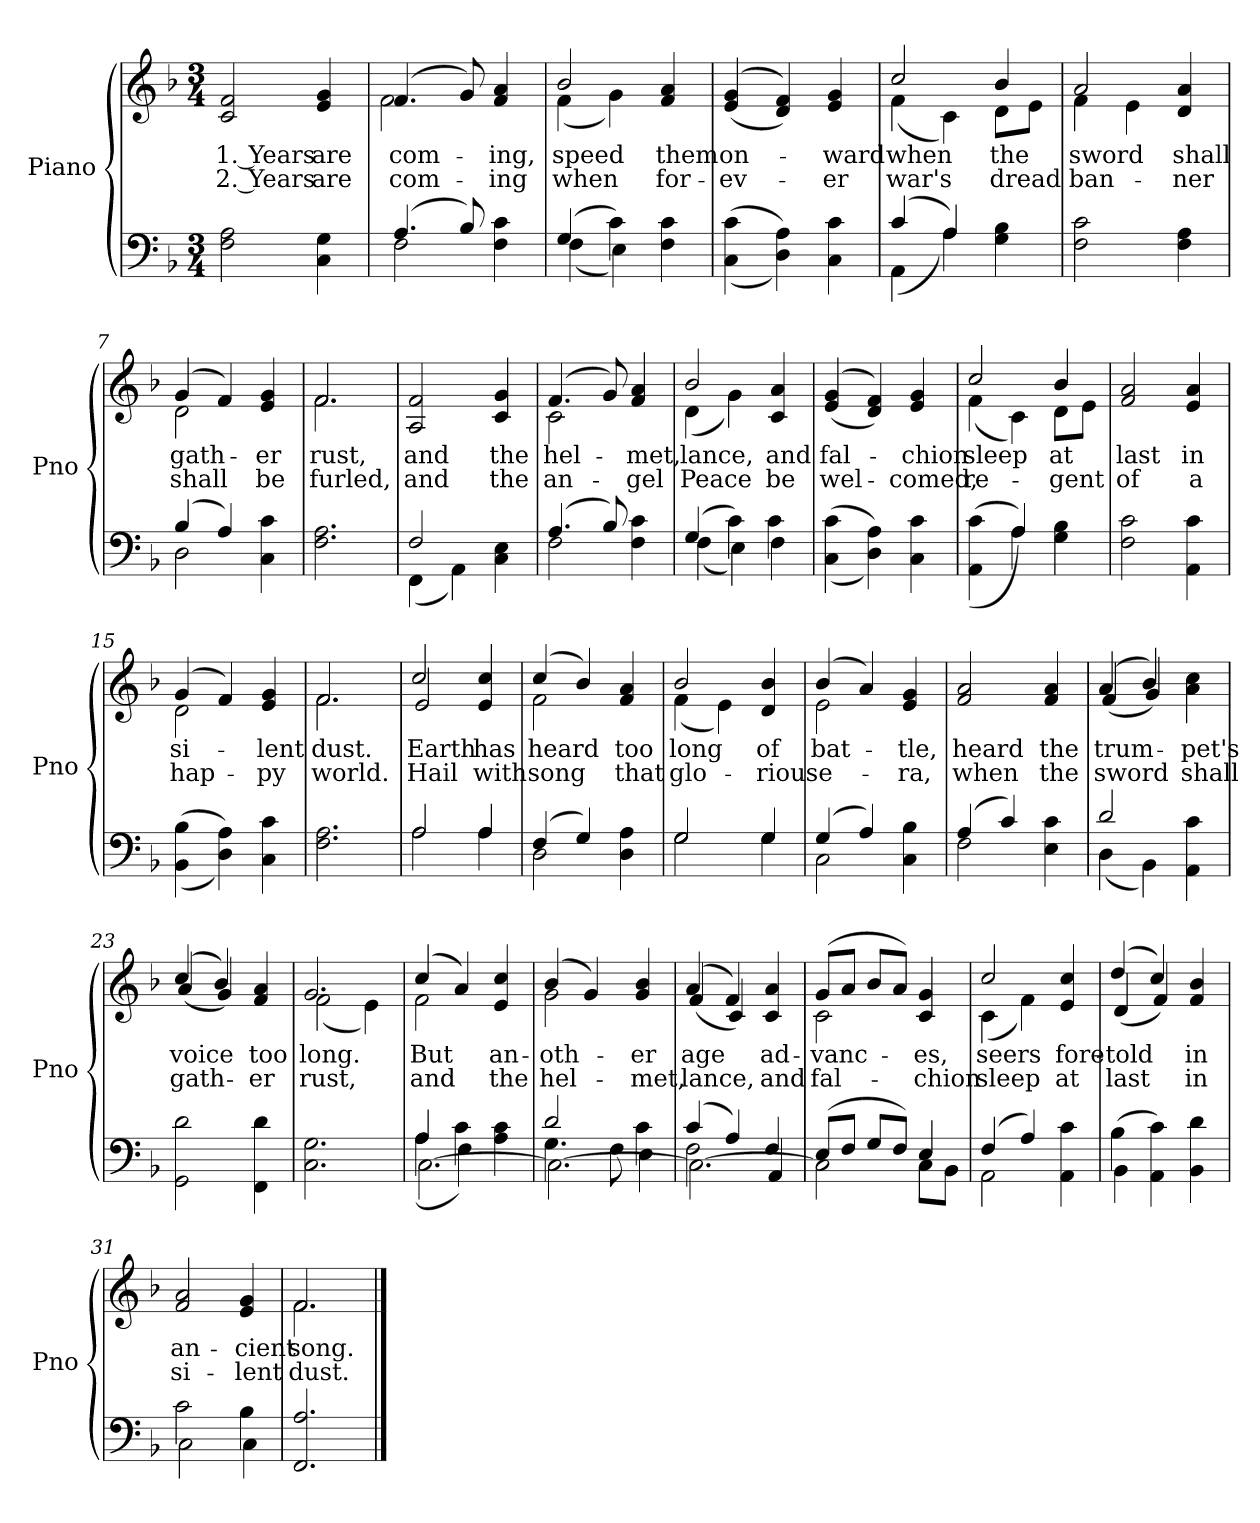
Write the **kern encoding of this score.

**kern	**kern	**text	**text
*part2	*part1	*part1	*part1
*staff2	*staff1	*staff1	*staff1
*I"Piano	*I"Piano	*	*
*I'Pno	*I'Pno	*	*
*clefF4	*clefG2	*	*
*k[b-]	*k[b-]	*	*
*M3/4	*M3/4	*	*
*MM126	*MM126	*	*
=1	=1	=1	=1
!	!	!LO:LY:b	!LO:LY:b
2F\ 2A\	2c/ 2f/	1. Years	2. Years
!	!	!LO:LY:b	!LO:LY:b
4C\ 4G\	4e/ 4g/	are	are
=2	=2	=2	=2
*^	*	*	*
!	!	!	!LO:LY:b	!LO:LY:b
*	*	*^	*	*
(>4.A/	2F\	(>4.f/	2f\	com-	com-
8B-/)	.	8g/)	.	.	.
!	!	!	!	!LO:LY:b	!LO:LY:b
4F\ 4c\	4ryy	4f/ 4a/	4ryy	-ing,	-ing
=3	=3	=3	=3	=3	=3
!	!	!	!	!LO:LY:b	!LO:LY:b
(>4G/	(4F\	2b-/	(<4f\	speed	when
4c\)	4E\)	.	4g\)	.	.
!	!	!	!	!LO:LY:b	!LO:LY:b
4F\ 4c\	4ryy	4f/ 4a/	4ryy	them	for-
=4	=4	=4	=4	=4	=4
!	!	!	!	!LO:LY:b	!LO:LY:b
*v	*v	*	*	*	*
*	*v	*v	*	*
(<(>4C\ 4c\	(<(>4e/ 4g/	on-	-ev-
4D\ 4A\))	4d/ 4f/))	.	.
!	!	!LO:LY:b	!LO:LY:b
4C\ 4c\	4e/ 4g/	-ward	-er
=5	=5	=5	=5
*^	*	*	*
!	!	!	!LO:LY:b	!LO:LY:b
*	*	*^	*	*
(>4c/	(4AA\	2cc/	(<4f\	when	war's
4A/)	4A\)	.	4c\)	.	.
!	!	!	!	!LO:LY:b	!LO:LY:b
4G\ 4B-\	4ryy	4b-/	8d\L	the	dread
.	.	.	8e\J	.	.
*v	*v	*	*	*	*
!!LO:LB:g=z	!!
=6	=6	=6	=6	=6
!	!	!	!LO:LY:b	!LO:LY:b
2F\ 2c\	2a/	4f\	sword	ban-
.	.	4e\	.	.
!	!	!	!LO:LY:b	!LO:LY:b
4F\ 4A\	4d/ 4a/	4ryy	shall	-ner
=7	=7	=7	=7	=7
*^	*	*	*	*
!	!	!	!	!LO:LY:b	!LO:LY:b
(>4B-/	2D\	(>4g/	2d\	gath-	shall
4A/)	.	4f/)	.	.	.
!	!	!	!	!LO:LY:b	!LO:LY:b
4C\ 4c\	4ryy	4e/ 4g/	4ryy	-er	be
=8	=8	=8	=8	=8	=8
!	!	!	!	!LO:LY:b	!LO:LY:b
*v	*v	*	*	*	*
2.F\ 2.A\	2.f/	2.f\	rust,	furled,
=9	=9	=9	=9	=9
*^	*	*	*	*
!	!	!	!	!LO:LY:b	!LO:LY:b
*	*	*v	*v	*	*
2F/	(<4FF\	2A/ 2f/	and	and
.	4AA\)	.	.	.
!	!	!	!LO:LY:b	!LO:LY:b
4C\ 4E\	4ryy	4c/ 4g/	the	the
=10	=10	=10	=10	=10
!	!	!	!LO:LY:b	!LO:LY:b
*	*	*^	*	*
(>4.A/	2F\	(>4.f/	2c\	hel-	an-
8B-/)	.	8g/)	.	.	.
!	!	!	!	!LO:LY:b	!LO:LY:b
4F\ 4c\	4ryy	4f/ 4a/	4ryy	-met,	-gel
=11	=11	=11	=11	=11	=11
!	!	!	!	!LO:LY:b	!LO:LY:b
(>4G/	(4F\	2b-/	(<4d\	lance,	Peace
4c\)	4E\)	.	4g\)	.	.
!	!	!	!	!LO:LY:b	!LO:LY:b
4F\	4c\	4c/ 4a/	4ryy	and	be
!!LO:LB:g=z
=12	=12	=12	=12	=12	=12
!	!	!	!	!LO:LY:b	!LO:LY:b
*v	*v	*	*	*	*
*	*v	*v	*	*
(<(4C\ 4c\	(<(>4e/ 4g/	fal-	wel-
4D\ 4A\))	4d/ 4f/))	.	.
!	!	!LO:LY:b	!LO:LY:b
4C\ 4c\	4e/ 4g/	-chion	-comed,
=13	=13	=13	=13
*^	*	*	*
!	!	!	!LO:LY:b	!LO:LY:b
*	*	*^	*	*
(>(<4AA\ 4c\	4ryy	2cc/	(<4f\	sleep	re-
4A/))	4A\	.	4c\)	.	.
!	!	!	!	!LO:LY:b	!LO:LY:b
4G\ 4B-\	4ryy	4b-/	8d\L	at	-gent
.	.	.	8e\J	.	.
*v	*v	*	*	*	*
=14	=14	=14	=14	=14
!	!	!	!LO:LY:b	!LO:LY:b
*	*v	*v	*	*
2F\ 2c\	2f/ 2a/	last	of
!	!	!LO:LY:b	!LO:LY:b
4AA\ 4c\	4e/ 4a/	in	a
=15	=15	=15	=15
!	!	!LO:LY:b	!LO:LY:b
*	*^	*	*
(>(<4BB-\ 4B-\	(>4g/	2d\	si-	hap-
4D\ 4A\))	4f/)	.	.	.
!	!	!	!LO:LY:b	!LO:LY:b
4C\ 4c\	4e/ 4g/	4ryy	-lent	-py
=16	=16	=16	=16	=16
!	!	!	!LO:LY:b	!LO:LY:b
2.F\ 2.A\	2.f/	2.f\	dust.	world.
!!LO:PB:g=z	!!
=17	=17	=17	=17	=17
*^	*	*	*	*
!	!	!	!	!LO:LY:b	!LO:LY:b
2A/	2A\	2cc/	2e/	Earth	Hail
!	!	!	!	!LO:LY:b	!LO:LY:b
4A/	4A\	4e/ 4cc/	4ryy	has	with
=18	=18	=18	=18	=18	=18
!	!	!	!	!LO:LY:b	!LO:LY:b
(>4F/	2D\	(>4cc/	2f\	heard	song
4G/)	.	4b-/)	.	.	.
!	!	!	!	!LO:LY:b	!LO:LY:b
4D\ 4A\	4ryy	4f/ 4a/	4ryy	too	that
=19	=19	=19	=19	=19	=19
!	!	!	!	!LO:LY:b	!LO:LY:b
2G/	2G\	2b-/	(<4f\	long	glo-
.	.	.	4e\)	.	.
!	!	!	!	!LO:LY:b	!LO:LY:b
4G/	4G\	4d/ 4b-/	4ryy	of	-rious
=20	=20	=20	=20	=20	=20
!	!	!	!	!LO:LY:b	!LO:LY:b
(4G/	2C\	(>4b-/	2e\	bat-	e-
4A/)	.	4a/)	.	.	.
!	!	!	!	!LO:LY:b	!LO:LY:b
4C\ 4B-\	4ryy	4e/ 4g/	4ryy	-tle,	-ra,
=21	=21	=21	=21	=21	=21
!	!	!	!	!LO:LY:b	!LO:LY:b
*	*	*v	*v	*	*
(>4A/	2F\	2f/ 2a/	heard	when
4c/)	.	.	.	.
!	!	!	!LO:LY:b	!LO:LY:b
4E\ 4c\	4ryy	4f/ 4a/	the	the
!!LO:LB:g=z
=22	=22	=22	=22	=22
!	!	!	!LO:LY:b	!LO:LY:b
*	*	*^	*	*
2d/	(4D\	(4a/	(4f/	trum-	sword
.	4BB-\)	4b-/)	4g/)	.	.
!	!	!	!	!LO:LY:b	!LO:LY:b
4AA\ 4c\	4ryy	4a\ 4cc\	4ryy	-pet's	shall
=23	=23	=23	=23	=23	=23
!	!	!	!	!LO:LY:b	!LO:LY:b
*v	*v	*	*	*	*
2GG\ 2d\	(>4cc/	(4a/	voice	gath-
.	4b-/)	4g/)	.	.
!	!	!	!LO:LY:b	!LO:LY:b
4FF\ 4d\	4f/ 4a/	4ryy	too	-er
=24	=24	=24	=24	=24
!	!	!	!LO:LY:b	!LO:LY:b
2.C\ 2.G\	2.g/	(2f\	long.	rust,
.	.	4e\)	.	.
=25	=25	=25	=25	=25
*^	*	*	*	*
*	*^	*	*	*	*
!	!	!	!	!	!LO:LY:b	!LO:LY:b
4A/	(>4A\	[2.C!\	(>4cc/	2f\	But	and
(4c\	4F\)	.	4a/)	.	.	.
!	!	!	!	!	!LO:LY:b	!LO:LY:b
4A\ 4c\	4ryy	.	4e/ 4cc/	4ryy	an-	the
=26	=26	=26	=26	=26	=26	=26
!	!	!	!	!	!LO:LY:b	!LO:LY:b
2d/	4.G\	2.C!\_	(>4b-/	2g\	-oth-	hel-
.	.	.	4g/)	.	.	.
.	8F\	.	.	.	.	.
!	!	!	!	!	!LO:LY:b	!LO:LY:b
4c\	4E\	.	4g/ 4b-/	4ryy	-er	-met,
!!LO:LB:g=z	!!
=27	=27	=27	=27	=27	=27	=27
!	!	!	!	!	!LO:LY:b	!LO:LY:b
(>4c/	2F\	2.C!\_	(4a/	(4f/	age	lance,
4A/)	.	.	4f/)	4c/)	.	.
!	!	!	!	!	!LO:LY:b	!LO:LY:b
4F/	4AA/	.	4c/ 4a/	4ryy	ad-	and
=28	=28	=28	=28	=28	=28	=28
!	!	!	!	!	!LO:LY:b	!LO:LY:b
(8E/L	2ryy	2C\]	(>8g/L	2c\	-vanc-	fal-
8F/J	.	.	8a/J	.	.	.
8G/L	.	.	8b-/L	.	.	.
8F/J)	.	.	8a/J)	.	.	.
!	!	!	!	!	!LO:LY:b	!LO:LY:b
4E/	8C\L	4ryy	4c/ 4g/	4ryy	-es,	-chion
.	8BB-\J	.	.	.	.	.
*	*v	*v	*	*	*	*
=29	=29	=29	=29	=29	=29
!	!	!	!	!LO:LY:b	!LO:LY:b
(>4F/	2AA\	2cc/	(<4c\	seers	sleep
4A/)	.	.	4f\)	.	.
!	!	!	!	!LO:LY:b	!LO:LY:b
4AA\ 4c\	4ryy	4e/ 4cc/	4ryy	fore-	at
=30	=30	=30	=30	=30	=30
!	!	!	!	!LO:LY:b	!LO:LY:b
(4B-\	4BB-\	(>4dd/	(4d/	-told	last
(4AA\ 4c\)	2ryy	4cc/)	4f/)	.	.
!	!	!	!	!LO:LY:b	!LO:LY:b
4BB-\ 4d\	.	4f/ 4b-/	4ryy	in	in
=31	=31	=31	=31	=31	=31
!	!	!	!	!LO:LY:b	!LO:LY:b
*	*	*v	*v	*	*
2c\	2C\	2f/ 2a/	an-	si-
!	!	!	!LO:LY:b	!LO:LY:b
4B-\	4C\	4e/ 4g/	-cient	-lent
=32	=32	=32	=32	=32
!	!	!	!LO:LY:b	!LO:LY:b
*v	*v	*^	*	*
2.FF/ 2.A/	2.f/	2.f\	song.	dust.
*	*v	*v	*	*
==	==	==	==
*-	*-	*-	*-
